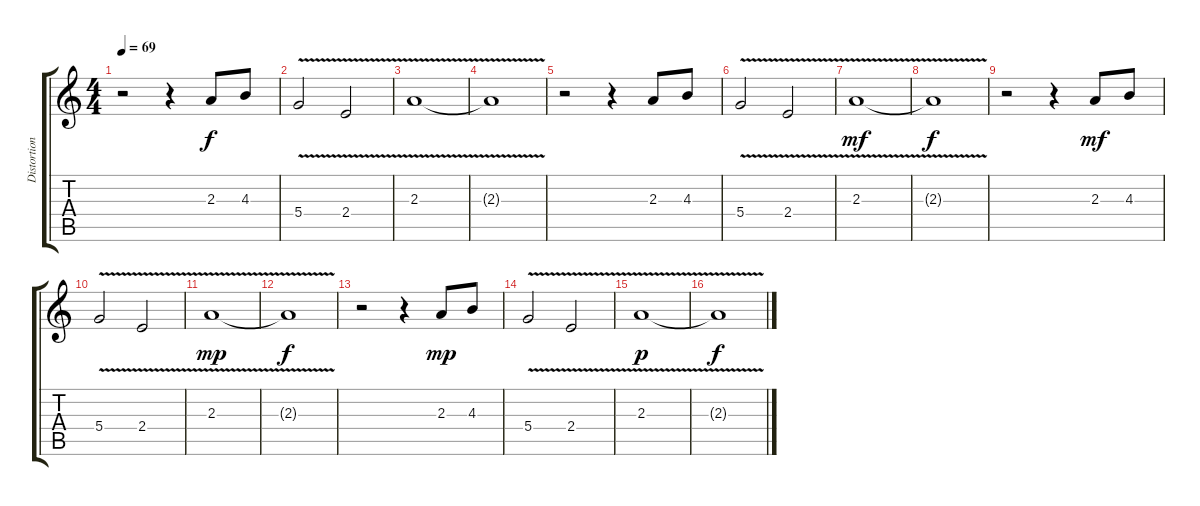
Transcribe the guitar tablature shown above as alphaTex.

\track ("Distortion Guitar" "Distortion") {instrument distortionguitar}
\staff {score tabs}
\tuning (E4 B3 G3 D3 A2 E2) {hide}
\ts (4 4)
\tempo 69
\clef g2
\ks c
r.2{dy f volume 16} r.4 2.3.8 4.3.8 |
5.4{v}.2 2.4{v}.2 |
2.3{v}.1{volume 0} |
2.3{t}.1 |
r.2{volume 16} r.4 2.3.8 4.3.8 |
5.4{v}.2 2.4{v}.2 |
2.3{v}.1{dy mf volume 0} |
2.3{t}.1{dy f} |
r.2{volume 16} r.4 2.3.8{dy mf} 4.3.8 |
5.4{v}.2 2.4{v}.2 |
2.3{v}.1{dy mp volume 0} |
2.3{t}.1{dy f} |
r.2{volume 16} r.4 2.3.8{dy mp} 4.3.8 |
5.4{v}.2 2.4{v}.2 |
2.3{v}.1{dy p volume 0} |
2.3{t}.1{dy f}
